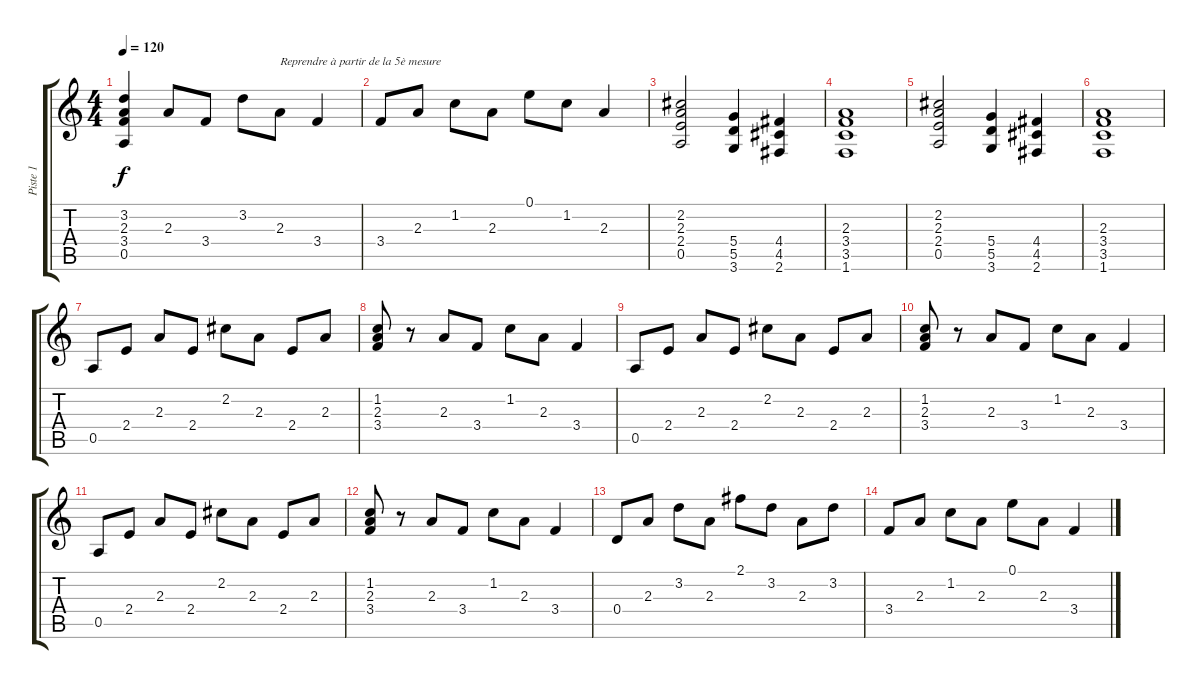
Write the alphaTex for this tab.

\track ("Piste 1" "Piste 1") {instrument overdrivenguitar}
\staff {score tabs}
\tuning (E4 B3 G3 D3 A2 E2) {hide}
\ts (4 4)
\tempo 120
\clef g2
\ks c
(3.2 2.3 3.4 0.5).4{dy f} 2.3.8 3.4.8 3.2.8 2.3.8{txt "Reprendre à partir de la 5è mesure"} 3.4.4 |
3.4.8 2.3.8 1.2.8 2.3.8 0.1.8 1.2.8 2.3.4 |
(2.2 2.3 2.4 0.5).2 (5.4 5.5 3.6).4 (4.4 4.5 2.6).4 |
(2.3 3.4 3.5 1.6).1 |
(2.2 2.3 2.4 0.5).2 (5.4 5.5 3.6).4 (4.4 4.5 2.6).4 |
(2.3 3.4 3.5 1.6).1 |
0.5.8 2.4.8 2.3.8 2.4.8 2.2.8 2.3.8 2.4.8 2.3.8 |
(1.2 2.3 3.4).8 r.8 2.3.8 3.4.8 1.2.8 2.3.8 3.4.4 |
0.5.8 2.4.8 2.3.8 2.4.8 2.2.8 2.3.8 2.4.8 2.3.8 |
(1.2 2.3 3.4).8 r.8 2.3.8 3.4.8 1.2.8 2.3.8 3.4.4 |
0.5.8 2.4.8 2.3.8 2.4.8 2.2.8 2.3.8 2.4.8 2.3.8 |
(1.2 2.3 3.4).8 r.8 2.3.8 3.4.8 1.2.8 2.3.8 3.4.4 |
0.4.8 2.3.8 3.2.8 2.3.8 2.1.8 3.2.8 2.3.8 3.2.8 |
3.4.8 2.3.8 1.2.8 2.3.8 0.1.8 2.3.8 3.4.4
